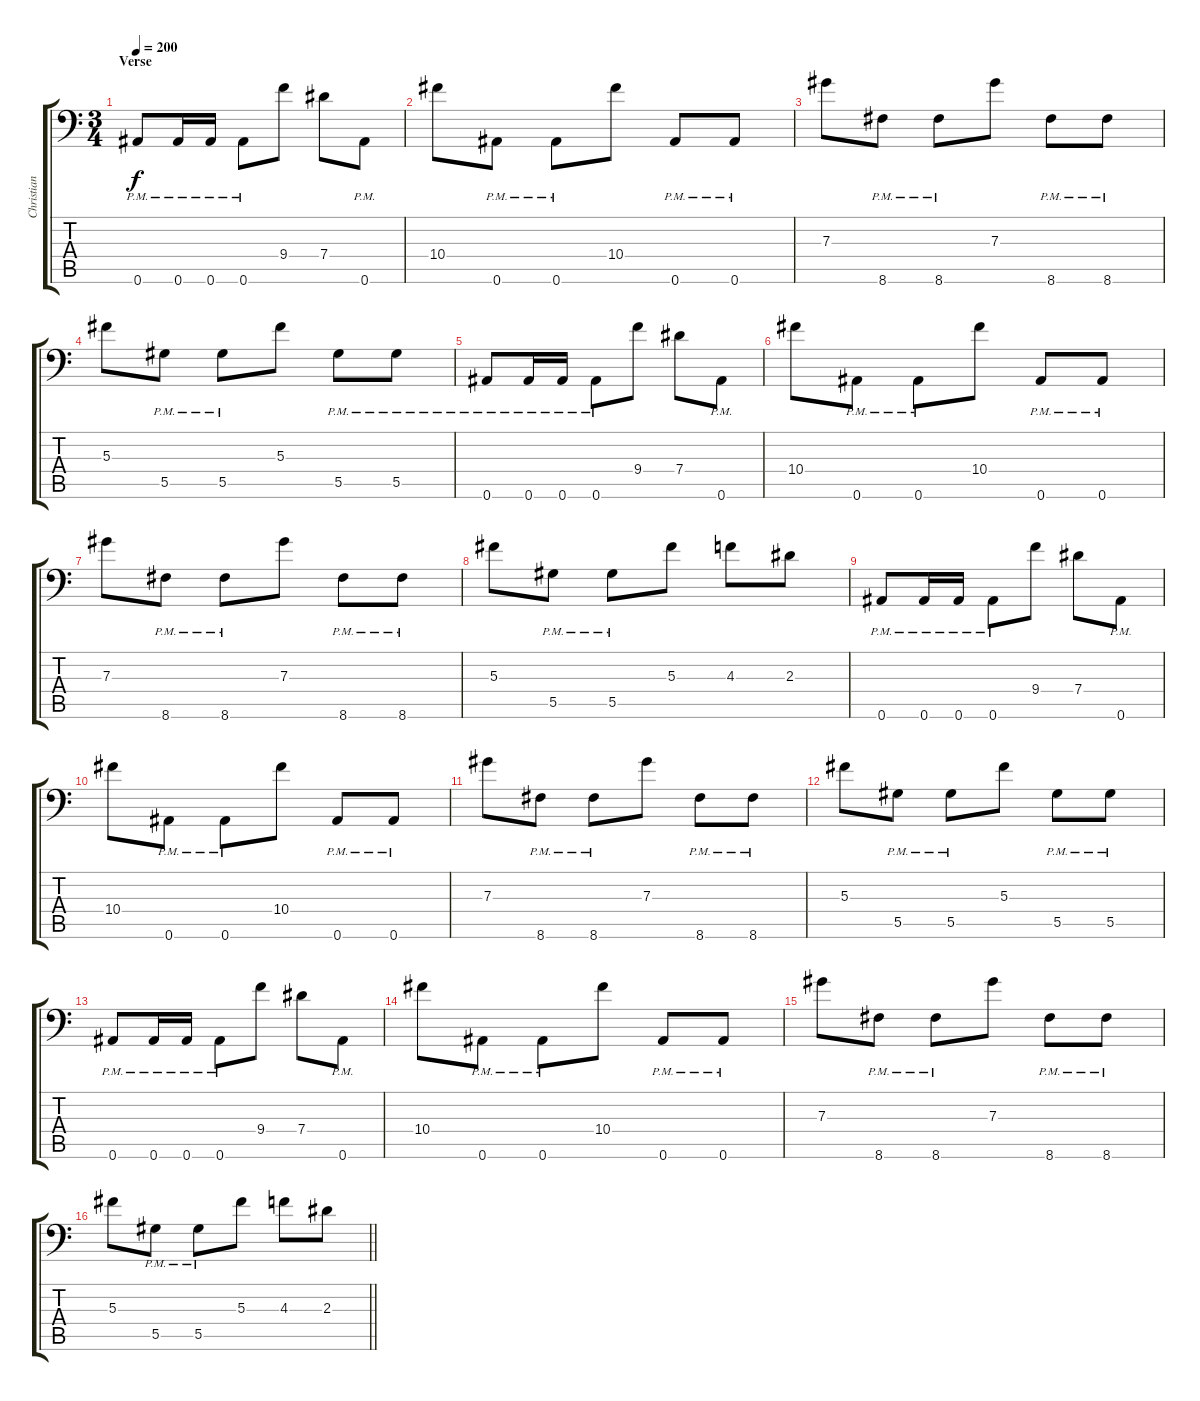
\track ("Christian Abbott" "Christian ") {instrument distortionguitar}
\staff {score tabs}
\tuning (Bb3 F3 Db3 Ab2 Eb2 Bb1) {hide}
\ts (3 4)
\section ("" "Verse")
\tempo 200
\clef f4
\ks c
0.6{pm}.8{dy f} 0.6{pm}.16 0.6{pm}.16 0.6{pm}.8 9.4.8 7.4.8 0.6{pm}.8 |
10.4.8 0.6{pm}.8 0.6{pm}.8 10.4.8 0.6{pm}.8 0.6{pm}.8 |
7.3.8 8.6{pm}.8 8.6{pm}.8 7.3.8 8.6{pm}.8 8.6{pm}.8 |
5.3.8 5.5{pm}.8 5.5{pm}.8 5.3.8 5.5{pm}.8 5.5{pm}.8 |
0.6{pm}.8 0.6{pm}.16 0.6{pm}.16 0.6{pm}.8 9.4.8 7.4.8 0.6{pm}.8 |
10.4.8 0.6{pm}.8 0.6{pm}.8 10.4.8 0.6{pm}.8 0.6{pm}.8 |
7.3.8 8.6{pm}.8 8.6{pm}.8 7.3.8 8.6{pm}.8 8.6{pm}.8 |
5.3.8 5.5{pm}.8 5.5{pm}.8 5.3.8 4.3.8 2.3.8 |
0.6{pm}.8 0.6{pm}.16 0.6{pm}.16 0.6{pm}.8 9.4.8 7.4.8 0.6{pm}.8 |
10.4.8 0.6{pm}.8 0.6{pm}.8 10.4.8 0.6{pm}.8 0.6{pm}.8 |
7.3.8 8.6{pm}.8 8.6{pm}.8 7.3.8 8.6{pm}.8 8.6{pm}.8 |
5.3.8 5.5{pm}.8 5.5{pm}.8 5.3.8 5.5{pm}.8 5.5{pm}.8 |
0.6{pm}.8 0.6{pm}.16 0.6{pm}.16 0.6{pm}.8 9.4.8 7.4.8 0.6{pm}.8 |
10.4.8 0.6{pm}.8 0.6{pm}.8 10.4.8 0.6{pm}.8 0.6{pm}.8 |
7.3.8 8.6{pm}.8 8.6{pm}.8 7.3.8 8.6{pm}.8 8.6{pm}.8 |
\barLineRight lightlight
5.3.8 5.5{pm}.8 5.5{pm}.8 5.3.8 4.3.8 2.3.8
